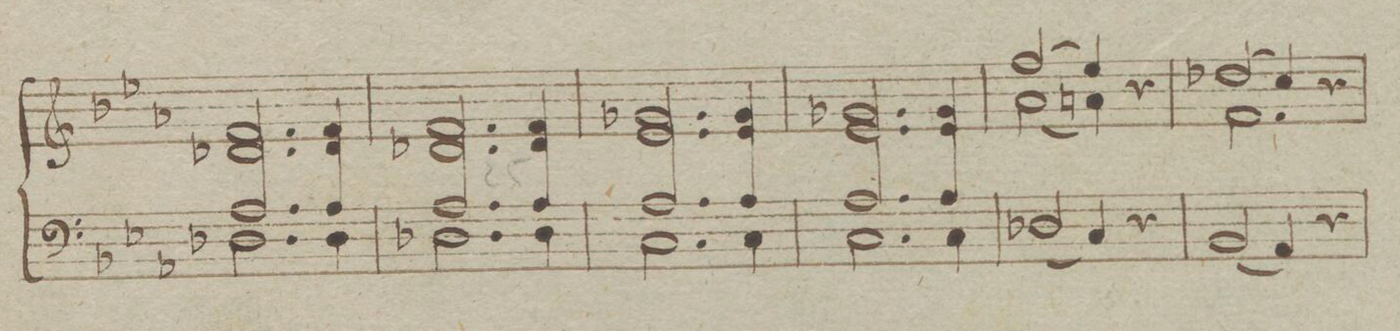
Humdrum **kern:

**kern	**dynam
*I"Organo	*
*clefF4	*
*k[b-e-a-]	*
*met(c)	*
*M4/4	*
2.D-X\	.
4D-\	.
=25	=25
2.D-X\	.
4D-\	.
=26	=26
2.C\	.
4C\	.
=27	=27
2.C\	.
4C\	.
=28	=28
(2D-X/	.
4C/)	.
4r	.
=29	=29
(2BB-/	.
4AA-/)	.
4r	.
=30	=30
*-	*-
